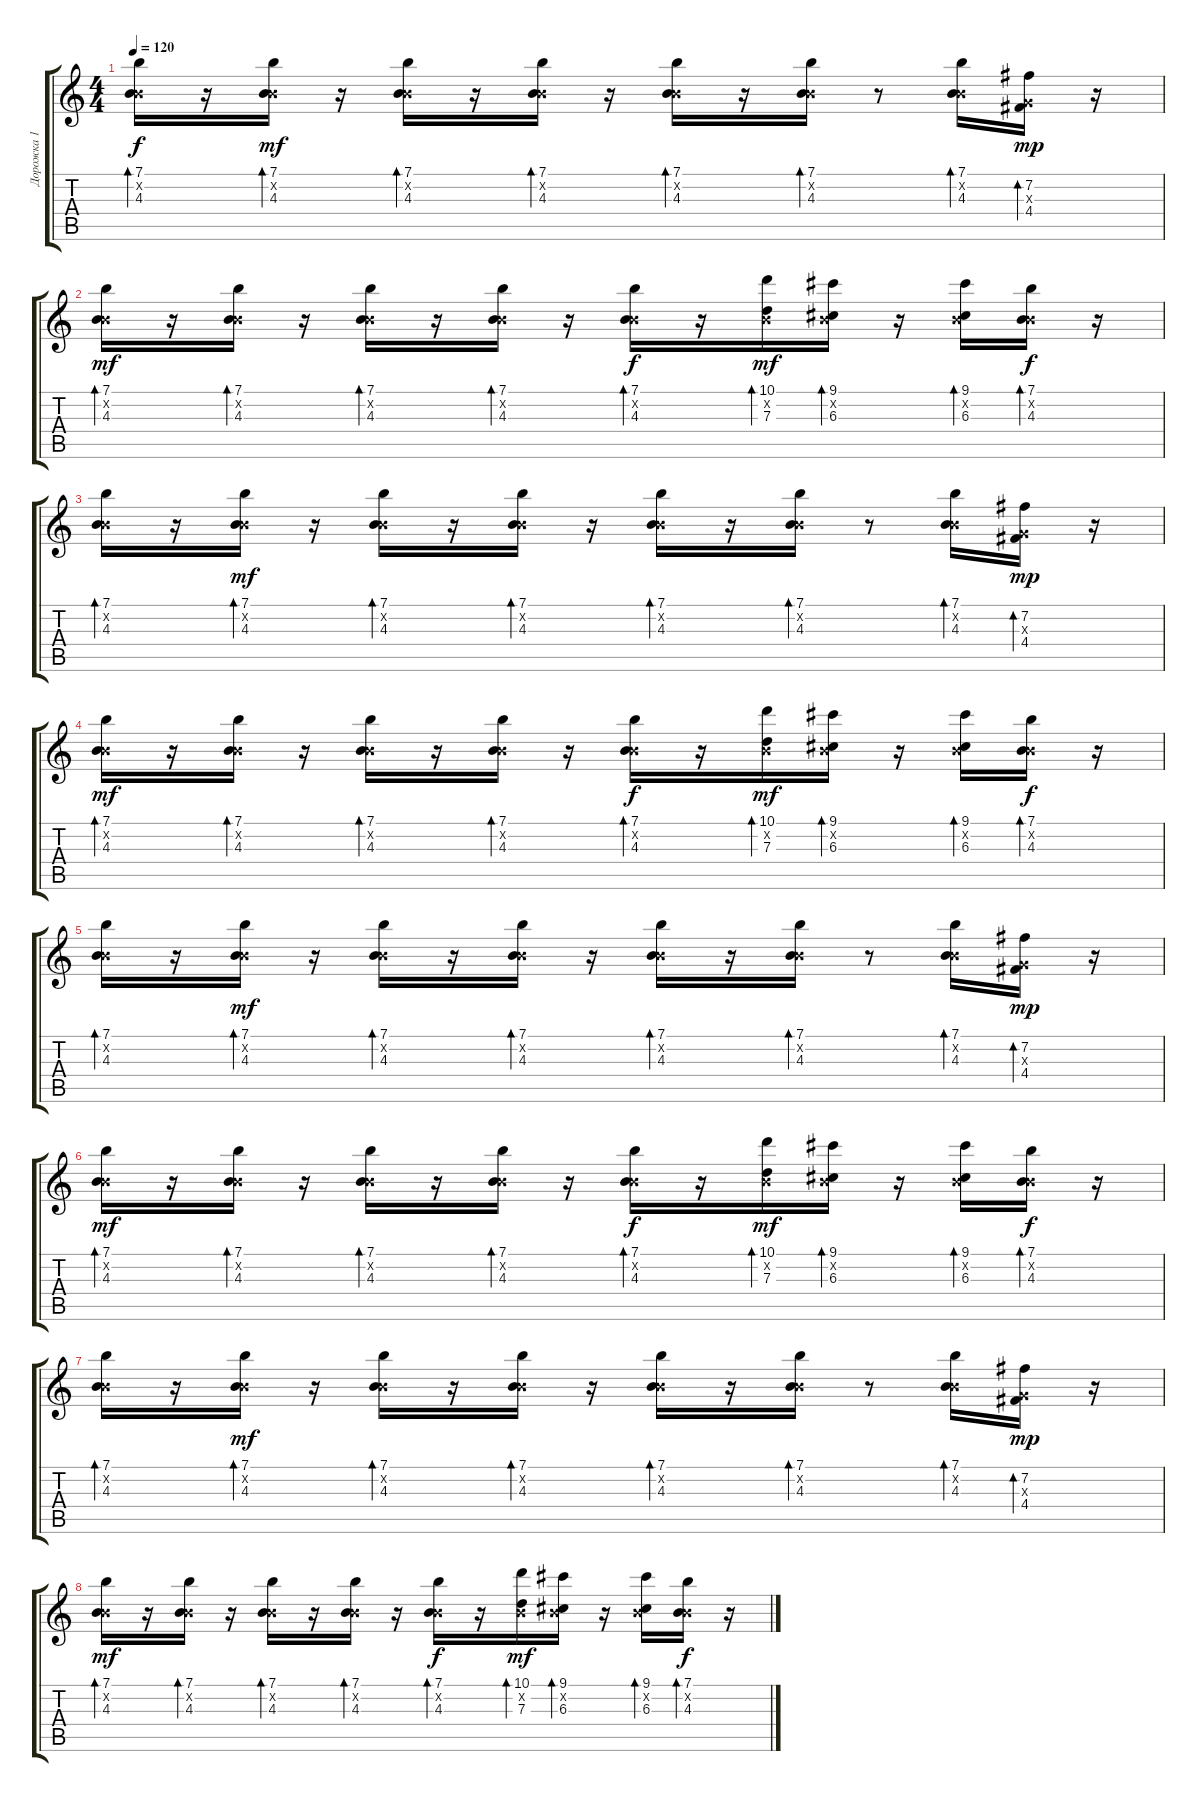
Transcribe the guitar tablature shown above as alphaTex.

\track ("Дорожка 1" "Дорожка 1") {instrument electricguitarclean}
\staff {score tabs}
\tuning (E4 B3 G3 D3 A2 E2) {hide}
\ts (4 4)
\tempo 120
\clef g2
\ks c
(7.1 0.2{x} 4.3).16{bd 60 dy f} r.16 (7.1 0.2{x} 4.3).16{bd 60 dy mf} r.16 (7.1 0.2{x} 4.3).16{bd 60} r.16 (7.1 0.2{x} 4.3).16{bd 60} r.16 (7.1 0.2{x} 4.3).16{bd 60} r.16 (7.1 0.2{x} 4.3).16{bd 60} r.8 (7.1 0.2{x} 4.3).16{bd 60} (7.2 0.3{x} 4.4).16{bd 60 dy mp} r.16 |
(7.1 0.2{x} 4.3).16{bd 60 dy mf} r.16 (7.1 0.2{x} 4.3).16{bd 60} r.16 (7.1 0.2{x} 4.3).16{bd 60} r.16 (7.1 0.2{x} 4.3).16{bd 60} r.16 (7.1 0.2{x} 4.3).16{bd 60 dy f} r.16 (10.1 0.2{x} 7.3).16{bd 60 dy mf} (9.1 0.2{x} 6.3).16{bd 60} r.16 (9.1 0.2{x} 6.3).16{bd 60} (7.1 0.2{x} 4.3).16{bd 60 dy f} r.16 |
(7.1 0.2{x} 4.3).16{bd 60} r.16 (7.1 0.2{x} 4.3).16{bd 60 dy mf} r.16 (7.1 0.2{x} 4.3).16{bd 60} r.16 (7.1 0.2{x} 4.3).16{bd 60} r.16 (7.1 0.2{x} 4.3).16{bd 60} r.16 (7.1 0.2{x} 4.3).16{bd 60} r.8 (7.1 0.2{x} 4.3).16{bd 60} (7.2 0.3{x} 4.4).16{bd 60 dy mp} r.16 |
(7.1 0.2{x} 4.3).16{bd 60 dy mf} r.16 (7.1 0.2{x} 4.3).16{bd 60} r.16 (7.1 0.2{x} 4.3).16{bd 60} r.16 (7.1 0.2{x} 4.3).16{bd 60} r.16 (7.1 0.2{x} 4.3).16{bd 60 dy f} r.16 (10.1 0.2{x} 7.3).16{bd 60 dy mf} (9.1 0.2{x} 6.3).16{bd 60} r.16 (9.1 0.2{x} 6.3).16{bd 60} (7.1 0.2{x} 4.3).16{bd 60 dy f} r.16 |
(7.1 0.2{x} 4.3).16{bd 60} r.16 (7.1 0.2{x} 4.3).16{bd 60 dy mf} r.16 (7.1 0.2{x} 4.3).16{bd 60} r.16 (7.1 0.2{x} 4.3).16{bd 60} r.16 (7.1 0.2{x} 4.3).16{bd 60} r.16 (7.1 0.2{x} 4.3).16{bd 60} r.8 (7.1 0.2{x} 4.3).16{bd 60} (7.2 0.3{x} 4.4).16{bd 60 dy mp} r.16 |
(7.1 0.2{x} 4.3).16{bd 60 dy mf} r.16 (7.1 0.2{x} 4.3).16{bd 60} r.16 (7.1 0.2{x} 4.3).16{bd 60} r.16 (7.1 0.2{x} 4.3).16{bd 60} r.16 (7.1 0.2{x} 4.3).16{bd 60 dy f} r.16 (10.1 0.2{x} 7.3).16{bd 60 dy mf} (9.1 0.2{x} 6.3).16{bd 60} r.16 (9.1 0.2{x} 6.3).16{bd 60} (7.1 0.2{x} 4.3).16{bd 60 dy f} r.16 |
(7.1 0.2{x} 4.3).16{bd 60} r.16 (7.1 0.2{x} 4.3).16{bd 60 dy mf} r.16 (7.1 0.2{x} 4.3).16{bd 60} r.16 (7.1 0.2{x} 4.3).16{bd 60} r.16 (7.1 0.2{x} 4.3).16{bd 60} r.16 (7.1 0.2{x} 4.3).16{bd 60} r.8 (7.1 0.2{x} 4.3).16{bd 60} (7.2 0.3{x} 4.4).16{bd 60 dy mp} r.16 |
(7.1 0.2{x} 4.3).16{bd 60 dy mf} r.16 (7.1 0.2{x} 4.3).16{bd 60} r.16 (7.1 0.2{x} 4.3).16{bd 60} r.16 (7.1 0.2{x} 4.3).16{bd 60} r.16 (7.1 0.2{x} 4.3).16{bd 60 dy f} r.16 (10.1 0.2{x} 7.3).16{bd 60 dy mf} (9.1 0.2{x} 6.3).16{bd 60} r.16 (9.1 0.2{x} 6.3).16{bd 60} (7.1 0.2{x} 4.3).16{bd 60 dy f} r.16
